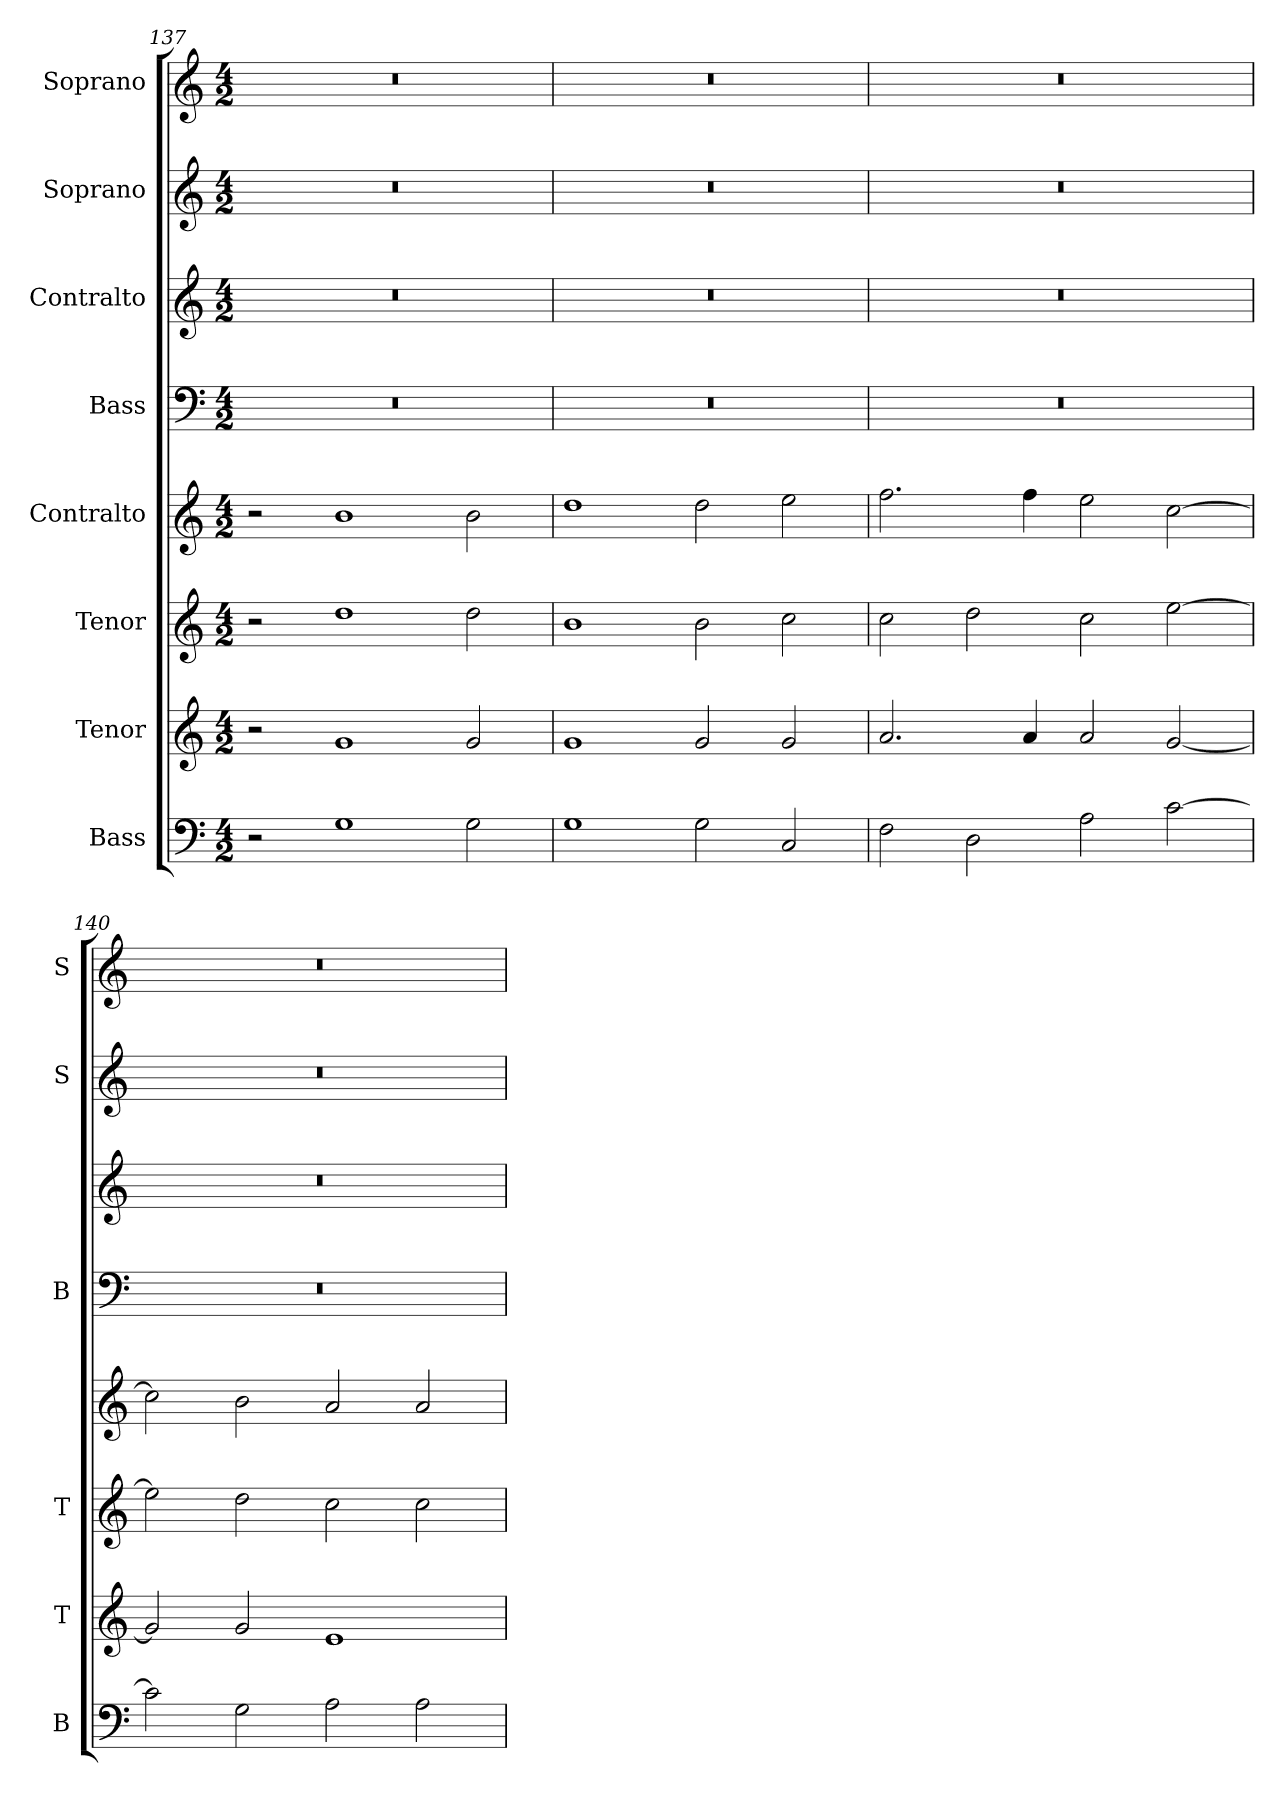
**kern	**kern	**kern	**kern	**kern	**kern	**kern	**kern
*part8	*part7	*part6	*part5	*part4	*part3	*part2	*part1
*staff8	*staff7	*staff6	*staff5	*staff4	*staff3	*staff2	*staff1
*I"Bass	*I"Tenor	*I"Tenor	*I"Contralto	*I"Bass	*I"Contralto	*I"Soprano	*I"Soprano
*I'B	*I'T	*I'T	*	*I'B	*	*I'S	*I'S
*clefF4	*clefG2	*clefG2	*clefG2	*clefF4	*clefG2	*clefG2	*clefG2
*k[]	*k[]	*k[]	*k[]	*k[]	*k[]	*k[]	*k[]
*G:mix	*G:mix	*G:mix	*G:mix	*G:mix	*G:mix	*G:mix	*G:mix
*M4/2	*M4/2	*M4/2	*M4/2	*M4/2	*M4/2	*M4/2	*M4/2
=137	=137	=137	=137	=137	=137	=137	=137
2r	2r	2r	2r	0r	0r	0r	0r
1G	1g	1dd	1b	.	.	.	.
2G	2g	2dd	2b	.	.	.	.
=138	=138	=138	=138	=138	=138	=138	=138
1G	1g	1b	1dd	0r	0r	0r	0r
2G	2g	2b	2dd	.	.	.	.
2C	2g	2cc	2ee	.	.	.	.
=139	=139	=139	=139	=139	=139	=139	=139
2F	2.a	2cc	2.ff	0r	0r	0r	0r
2D	.	2dd	.	.	.	.	.
.	4a	.	4ff	.	.	.	.
2A	2a	2cc	2ee	.	.	.	.
[2c	[2g	[2ee	[2cc	.	.	.	.
=140	=140	=140	=140	=140	=140	=140	=140
2c]	2g]	2ee]	2cc]	0r	0r	0r	0r
2G	2g	2dd	2b	.	.	.	.
2A	1e	2cc	2a	.	.	.	.
2A	.	2cc	2a	.	.	.	.
=	=	=	=	=	=	=	=
*-	*-	*-	*-	*-	*-	*-	*-
